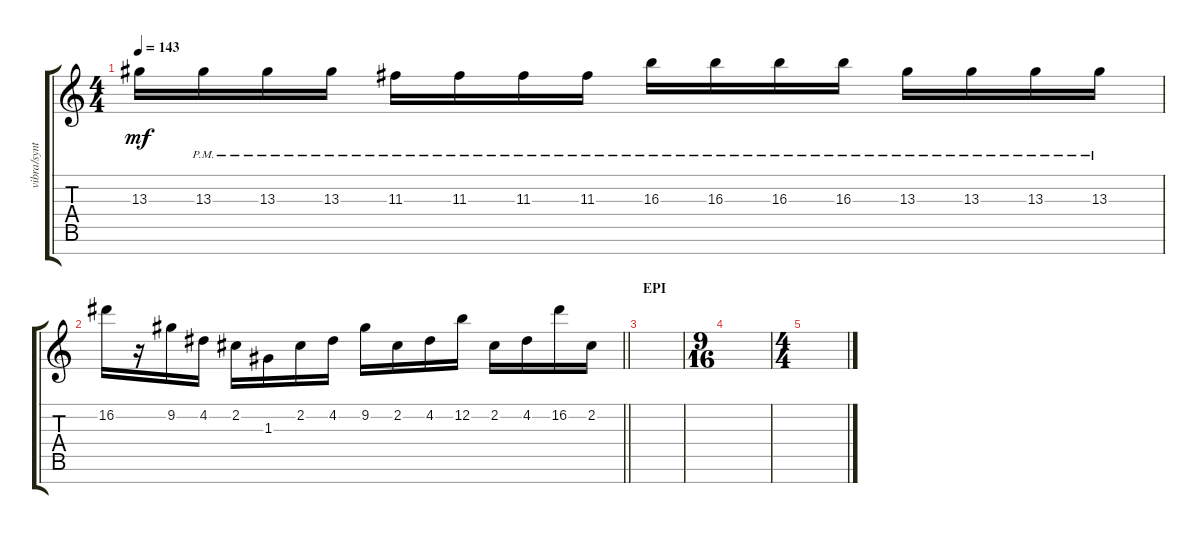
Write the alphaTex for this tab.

\track ("vibra/synth" "vibra/synt") {instrument acousticguitarsteel}
\staff {score tabs}
\tuning (E4 B3 G3 D3 A2 E2 B1) {hide}
\ts (4 4)
\tempo 143
\clef g2
\ks c
13.3.16{dy mf} 13.3{pm}.16 13.3{pm}.16 13.3{pm}.16 11.3{pm}.16 11.3{pm}.16 11.3{pm}.16 11.3{pm}.16 16.3{pm}.16 16.3{pm}.16 16.3{pm}.16 16.3{pm}.16 13.3{pm}.16 13.3{pm}.16 13.3{pm}.16 13.3{pm}.16 |
\barLineRight lightlight
16.2.16 r.16 9.2.16 4.2.16 2.2.16 1.3.16 2.2.16 4.2.16 9.2.16 2.2.16 4.2.16 12.2.16 2.2.16 4.2.16 16.2.16 2.2.16 |
\section ("" "EPI")
|
\ts (9 16)
|
\ts (4 4)
